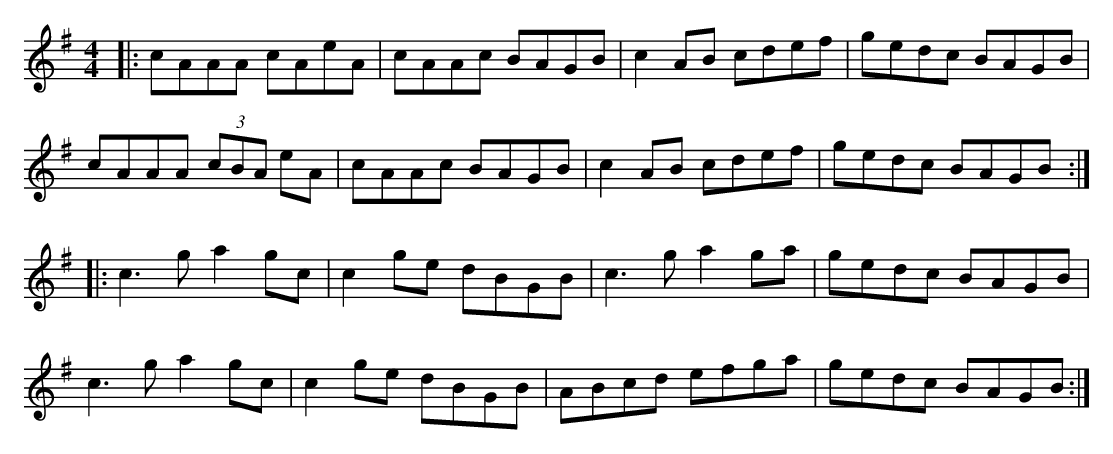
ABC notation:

X:1
M:4/4
K:Ador
|:cAAA cAeA|cAAc BAGB|c2 AB cdef|gedc BAGB|
cAAA (3cBA eA|cAAc BAGB|c2 AB cdef|gedc BAGB:|
|:c3g a2gc|c2ge dBGB|c3g a2ga|gedc BAGB|
c3g a2gc|c2ge dBGB|ABcd efga|gedc BAGB:|
